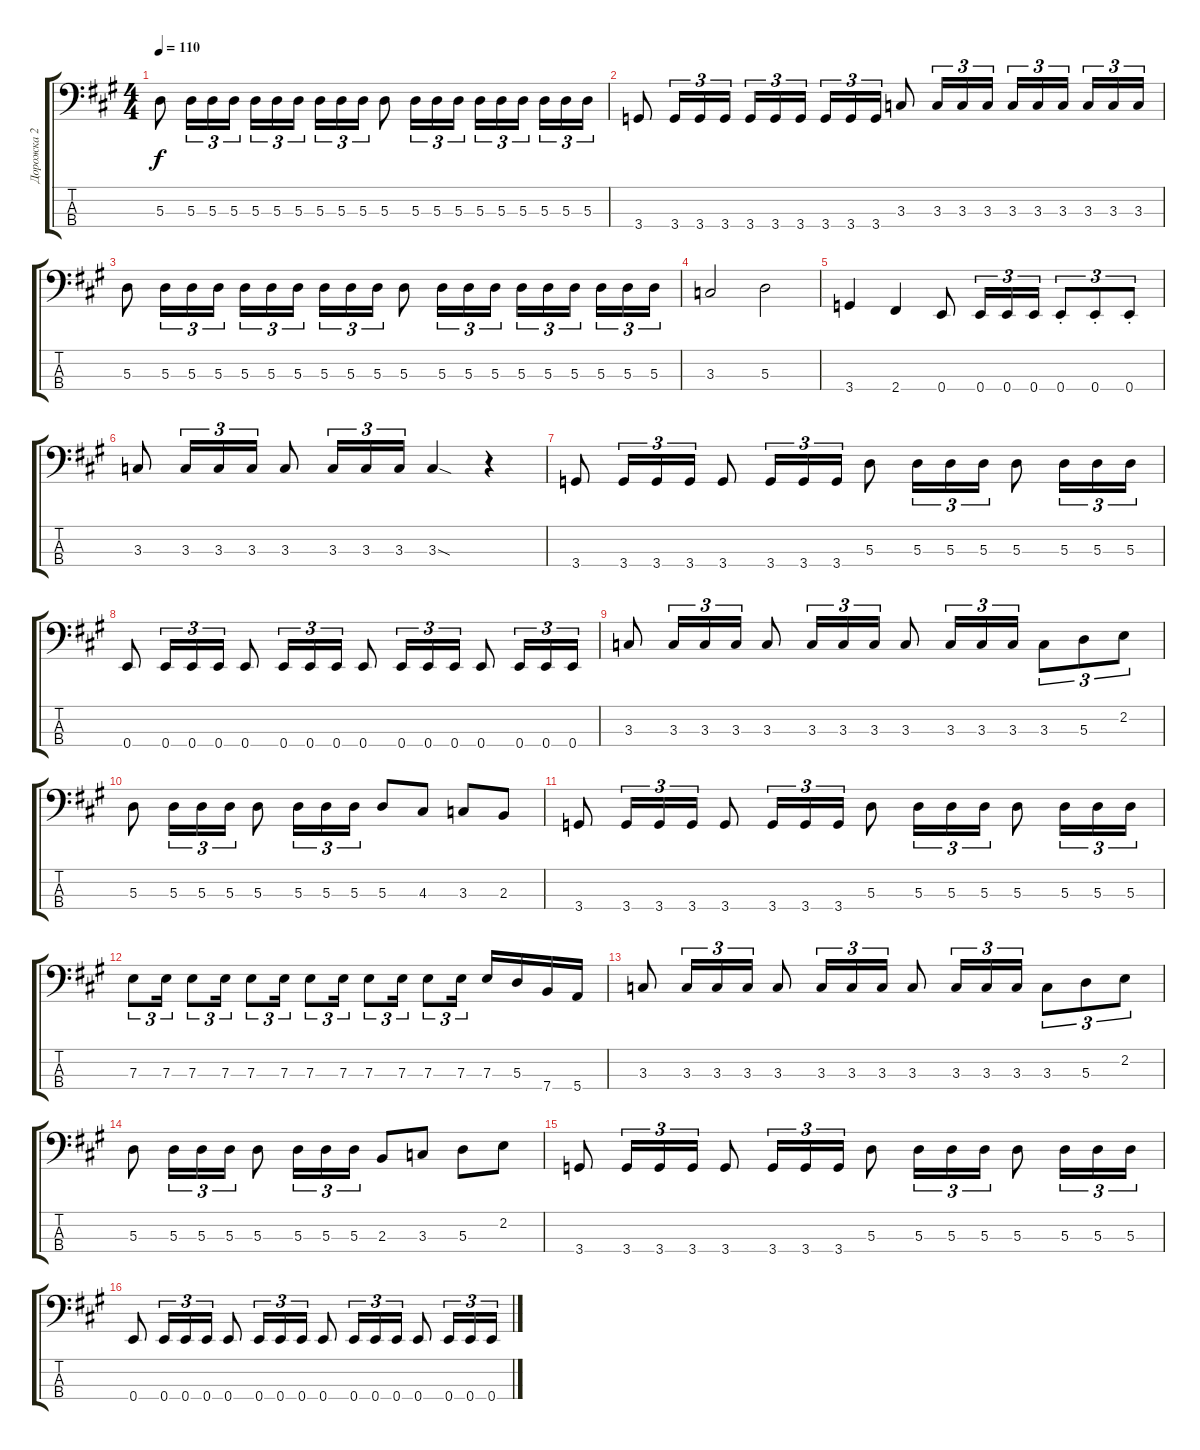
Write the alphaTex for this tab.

\track ("Дорожка 2" "Дорожка 2") {instrument electricbassfinger}
\staff {score tabs}
\tuning (G2 D2 A1 E1) {hide}
\ts (4 4)
\tempo 110
\clef f4
\ks a
5.3.8{dy f} 5.3.16{tu (3 2)} 5.3.16{tu (3 2)} 5.3.16{tu (3 2)} 5.3.16{tu (3 2)} 5.3.16{tu (3 2)} 5.3.16{tu (3 2)} 5.3.16{tu (3 2)} 5.3.16{tu (3 2)} 5.3.16{tu (3 2)} 5.3.8 5.3.16{tu (3 2)} 5.3.16{tu (3 2)} 5.3.16{tu (3 2)} 5.3.16{tu (3 2)} 5.3.16{tu (3 2)} 5.3.16{tu (3 2)} 5.3.16{tu (3 2)} 5.3.16{tu (3 2)} 5.3.16{tu (3 2)} |
3.4.8 3.4.16{tu (3 2)} 3.4.16{tu (3 2)} 3.4.16{tu (3 2)} 3.4.16{tu (3 2)} 3.4.16{tu (3 2)} 3.4.16{tu (3 2)} 3.4.16{tu (3 2)} 3.4.16{tu (3 2)} 3.4.16{tu (3 2)} 3.3.8 3.3.16{tu (3 2)} 3.3.16{tu (3 2)} 3.3.16{tu (3 2)} 3.3.16{tu (3 2)} 3.3.16{tu (3 2)} 3.3.16{tu (3 2)} 3.3.16{tu (3 2)} 3.3.16{tu (3 2)} 3.3.16{tu (3 2)} |
5.3.8 5.3.16{tu (3 2)} 5.3.16{tu (3 2)} 5.3.16{tu (3 2)} 5.3.16{tu (3 2)} 5.3.16{tu (3 2)} 5.3.16{tu (3 2)} 5.3.16{tu (3 2)} 5.3.16{tu (3 2)} 5.3.16{tu (3 2)} 5.3.8 5.3.16{tu (3 2)} 5.3.16{tu (3 2)} 5.3.16{tu (3 2)} 5.3.16{tu (3 2)} 5.3.16{tu (3 2)} 5.3.16{tu (3 2)} 5.3.16{tu (3 2)} 5.3.16{tu (3 2)} 5.3.16{tu (3 2)} |
3.3.2 5.3.2 |
3.4.4 2.4.4 0.4.8 0.4.16{tu (3 2)} 0.4.16{tu (3 2)} 0.4.16{tu (3 2)} 0.4{st}.8{tu (3 2)} 0.4{st}.8{tu (3 2)} 0.4{st}.8{tu (3 2)} |
3.3.8 3.3.16{tu (3 2)} 3.3.16{tu (3 2)} 3.3.16{tu (3 2)} 3.3.8 3.3.16{tu (3 2)} 3.3.16{tu (3 2)} 3.3.16{tu (3 2)} 3.3{sod}.4 r.4 |
3.4.8 3.4.16{tu (3 2)} 3.4.16{tu (3 2)} 3.4.16{tu (3 2)} 3.4.8 3.4.16{tu (3 2)} 3.4.16{tu (3 2)} 3.4.16{tu (3 2)} 5.3.8 5.3.16{tu (3 2)} 5.3.16{tu (3 2)} 5.3.16{tu (3 2)} 5.3.8 5.3.16{tu (3 2)} 5.3.16{tu (3 2)} 5.3.16{tu (3 2)} |
0.4.8 0.4.16{tu (3 2)} 0.4.16{tu (3 2)} 0.4.16{tu (3 2)} 0.4.8 0.4.16{tu (3 2)} 0.4.16{tu (3 2)} 0.4.16{tu (3 2)} 0.4.8 0.4.16{tu (3 2)} 0.4.16{tu (3 2)} 0.4.16{tu (3 2)} 0.4.8 0.4.16{tu (3 2)} 0.4.16{tu (3 2)} 0.4.16{tu (3 2)} |
3.3.8 3.3.16{tu (3 2)} 3.3.16{tu (3 2)} 3.3.16{tu (3 2)} 3.3.8 3.3.16{tu (3 2)} 3.3.16{tu (3 2)} 3.3.16{tu (3 2)} 3.3.8 3.3.16{tu (3 2)} 3.3.16{tu (3 2)} 3.3.16{tu (3 2)} 3.3.8{tu (3 2)} 5.3.8{tu (3 2)} 2.2.8{tu (3 2)} |
5.3.8 5.3.16{tu (3 2)} 5.3.16{tu (3 2)} 5.3.16{tu (3 2)} 5.3.8 5.3.16{tu (3 2)} 5.3.16{tu (3 2)} 5.3.16{tu (3 2)} 5.3.8 4.3.8 3.3.8 2.3.8 |
3.4.8 3.4.16{tu (3 2)} 3.4.16{tu (3 2)} 3.4.16{tu (3 2)} 3.4.8 3.4.16{tu (3 2)} 3.4.16{tu (3 2)} 3.4.16{tu (3 2)} 5.3.8 5.3.16{tu (3 2)} 5.3.16{tu (3 2)} 5.3.16{tu (3 2)} 5.3.8 5.3.16{tu (3 2)} 5.3.16{tu (3 2)} 5.3.16{tu (3 2)} |
7.3.8{tu (3 2)} 7.3.16{tu (3 2)} 7.3.8{tu (3 2)} 7.3.16{tu (3 2)} 7.3.8{tu (3 2)} 7.3.16{tu (3 2)} 7.3.8{tu (3 2)} 7.3.16{tu (3 2)} 7.3.8{tu (3 2)} 7.3.16{tu (3 2)} 7.3.8{tu (3 2)} 7.3.16{tu (3 2)} 7.3.16 5.3.16 7.4.16 5.4.16 |
3.3.8 3.3.16{tu (3 2)} 3.3.16{tu (3 2)} 3.3.16{tu (3 2)} 3.3.8 3.3.16{tu (3 2)} 3.3.16{tu (3 2)} 3.3.16{tu (3 2)} 3.3.8 3.3.16{tu (3 2)} 3.3.16{tu (3 2)} 3.3.16{tu (3 2)} 3.3.8{tu (3 2)} 5.3.8{tu (3 2)} 2.2.8{tu (3 2)} |
5.3.8 5.3.16{tu (3 2)} 5.3.16{tu (3 2)} 5.3.16{tu (3 2)} 5.3.8 5.3.16{tu (3 2)} 5.3.16{tu (3 2)} 5.3.16{tu (3 2)} 2.3.8 3.3.8 5.3.8 2.2.8 |
3.4.8 3.4.16{tu (3 2)} 3.4.16{tu (3 2)} 3.4.16{tu (3 2)} 3.4.8 3.4.16{tu (3 2)} 3.4.16{tu (3 2)} 3.4.16{tu (3 2)} 5.3.8 5.3.16{tu (3 2)} 5.3.16{tu (3 2)} 5.3.16{tu (3 2)} 5.3.8 5.3.16{tu (3 2)} 5.3.16{tu (3 2)} 5.3.16{tu (3 2)} |
0.4.8 0.4.16{tu (3 2)} 0.4.16{tu (3 2)} 0.4.16{tu (3 2)} 0.4.8 0.4.16{tu (3 2)} 0.4.16{tu (3 2)} 0.4.16{tu (3 2)} 0.4.8 0.4.16{tu (3 2)} 0.4.16{tu (3 2)} 0.4.16{tu (3 2)} 0.4.8 0.4.16{tu (3 2)} 0.4.16{tu (3 2)} 0.4.16{tu (3 2)}
